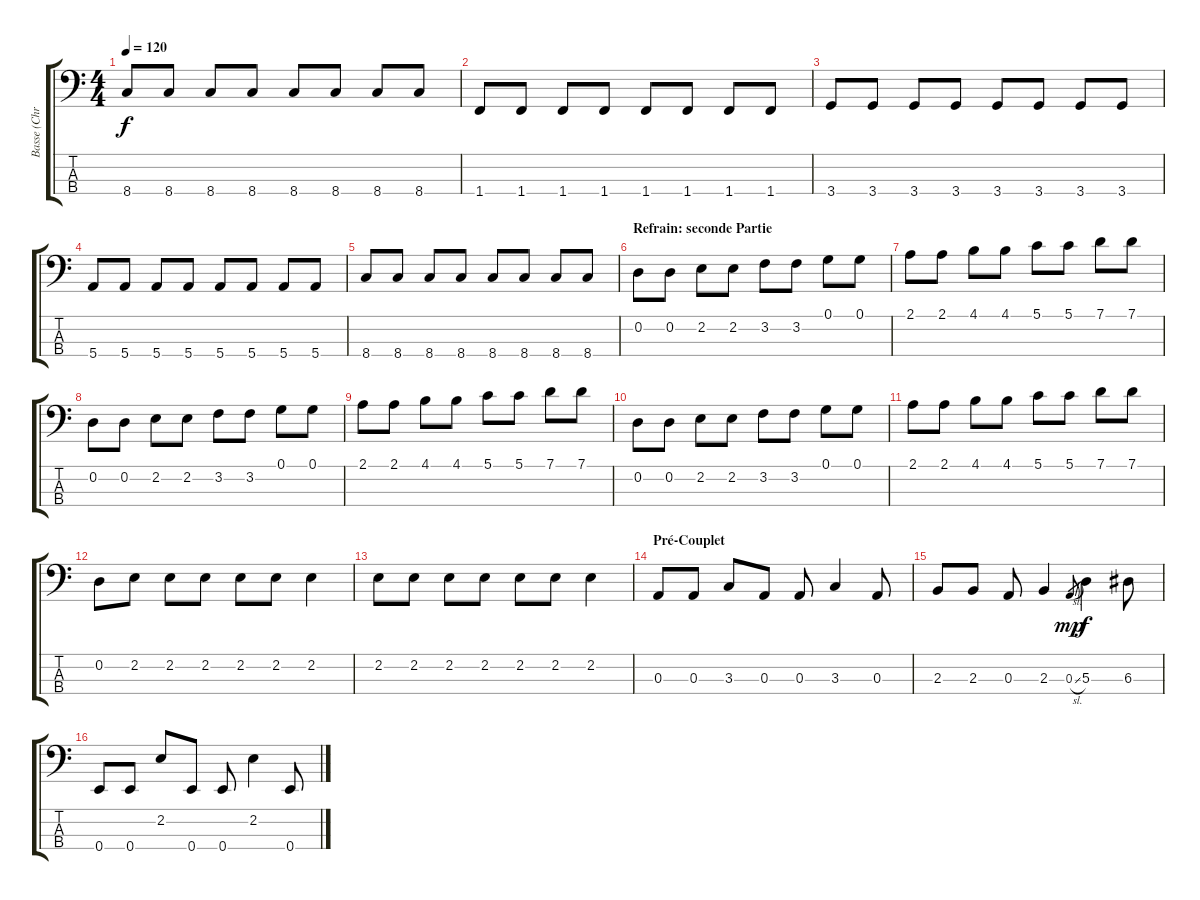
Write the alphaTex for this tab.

\track ("Basse (Christopher Wolstenholme)" "Basse (Chr") {instrument electricbassfinger}
\staff {score tabs}
\tuning (G2 D2 A1 E1) {hide}
\ts (4 4)
\tempo 120
\clef f4
\ks c
8.4.8{dy f} 8.4.8 8.4.8 8.4.8 8.4.8 8.4.8 8.4.8 8.4.8 |
1.4.8 1.4.8 1.4.8 1.4.8 1.4.8 1.4.8 1.4.8 1.4.8 |
3.4.8 3.4.8 3.4.8 3.4.8 3.4.8 3.4.8 3.4.8 3.4.8 |
5.4.8 5.4.8 5.4.8 5.4.8 5.4.8 5.4.8 5.4.8 5.4.8 |
8.4.8 8.4.8 8.4.8 8.4.8 8.4.8 8.4.8 8.4.8 8.4.8 |
\section ("" "Refrain: seconde Partie")
0.2.8 0.2.8 2.2.8 2.2.8 3.2.8 3.2.8 0.1.8 0.1.8 |
2.1.8 2.1.8 4.1.8 4.1.8 5.1.8 5.1.8 7.1.8 7.1.8 |
0.2.8 0.2.8 2.2.8 2.2.8 3.2.8 3.2.8 0.1.8 0.1.8 |
2.1.8 2.1.8 4.1.8 4.1.8 5.1.8 5.1.8 7.1.8 7.1.8 |
0.2.8 0.2.8 2.2.8 2.2.8 3.2.8 3.2.8 0.1.8 0.1.8 |
2.1.8 2.1.8 4.1.8 4.1.8 5.1.8 5.1.8 7.1.8 7.1.8 |
0.2.8 2.2.8 2.2.8 2.2.8 2.2.8 2.2.8 2.2.4 |
2.2.8 2.2.8 2.2.8 2.2.8 2.2.8 2.2.8 2.2.4 |
\section ("" "Pré-Couplet")
0.3.8 0.3.8 3.3.8 0.3.8 0.3.8 3.3.4 0.3.8 |
2.3.8 2.3.8 0.3.8 2.3.4 0.3{sl}.8{gr dy mp} 5.3.4{dy f} 6.3.8 |
0.4.8 0.4.8 2.2.8 0.4.8 0.4.8 2.2.4 0.4.8
